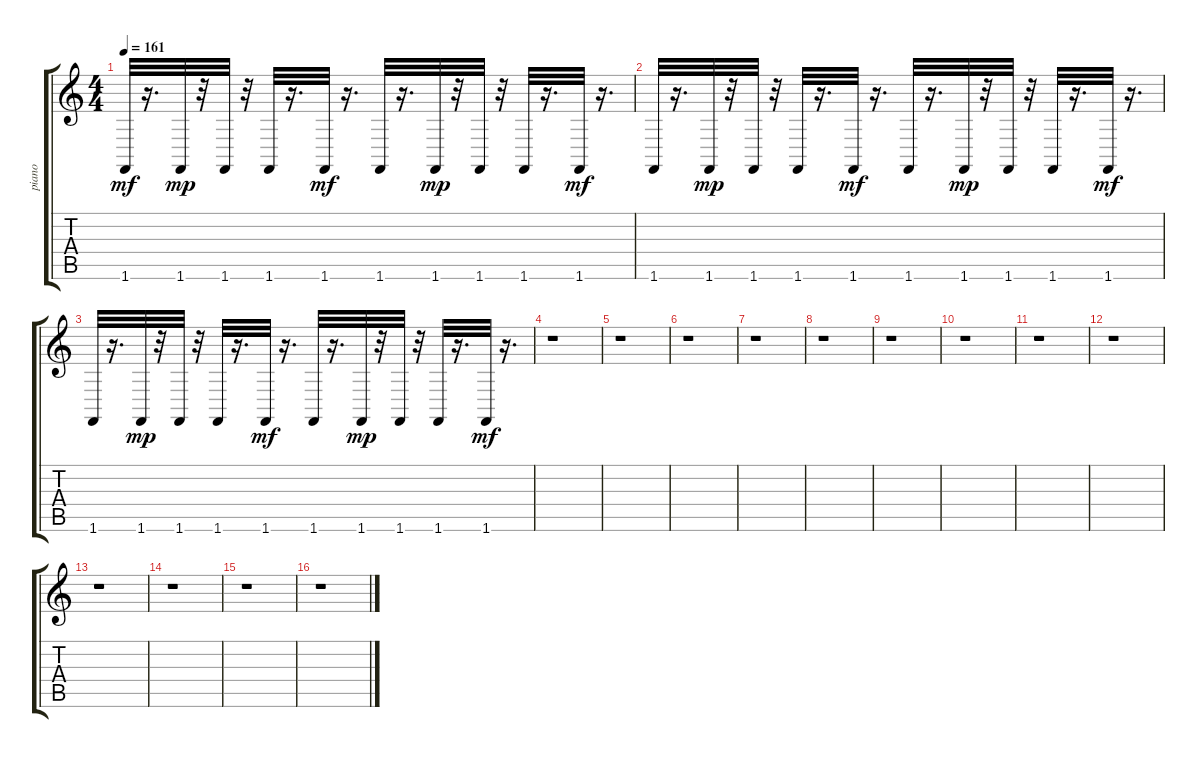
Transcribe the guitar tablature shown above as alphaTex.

\track ("piano" "piano") {instrument acousticgrandpiano}
\staff {score tabs}
\tuning (E4 B3 G3 D3 A2 E2) {hide}
\ts (4 4)
\tempo 161
\clef g2
\ks c
1.6.32{dy mf} r.16{d} 1.6.32{dy mp} r.32 1.6.32 r.32 1.6.32 r.16{d} 1.6.32{dy mf} r.16{d} 1.6.32 r.16{d} 1.6.32{dy mp} r.32 1.6.32 r.32 1.6.32 r.16{d} 1.6.32{dy mf} r.16{d} |
1.6.32 r.16{d} 1.6.32{dy mp} r.32 1.6.32 r.32 1.6.32 r.16{d} 1.6.32{dy mf} r.16{d} 1.6.32 r.16{d} 1.6.32{dy mp} r.32 1.6.32 r.32 1.6.32 r.16{d} 1.6.32{dy mf} r.16{d} |
1.6.32 r.16{d} 1.6.32{dy mp} r.32 1.6.32 r.32 1.6.32 r.16{d} 1.6.32{dy mf} r.16{d} 1.6.32 r.16{d} 1.6.32{dy mp} r.32 1.6.32 r.32 1.6.32 r.16{d} 1.6.32{dy mf} r.16{d} |
r.1 |
r.1 |
r.1 |
r.1 |
r.1 |
r.1 |
r.1 |
r.1 |
r.1 |
r.1 |
r.1 |
r.1 |
r.1
